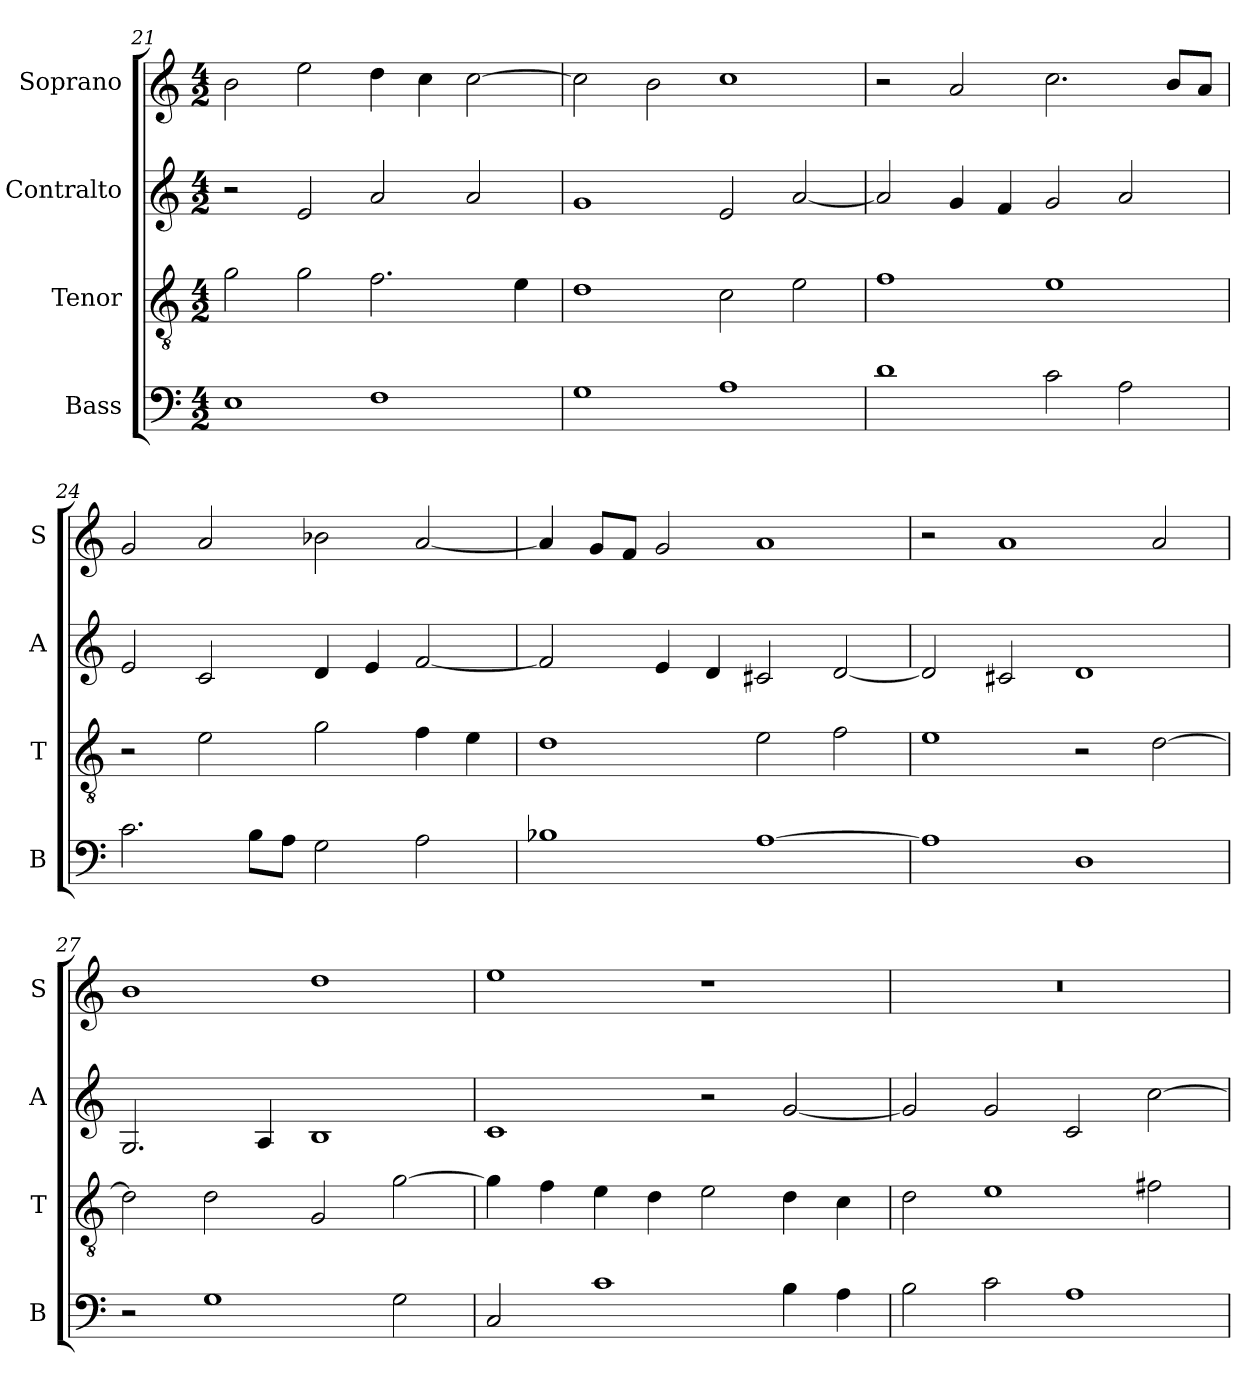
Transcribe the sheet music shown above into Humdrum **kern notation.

**kern	**kern	**kern	**kern
*part4	*part3	*part2	*part1
*staff4	*staff3	*staff2	*staff1
*I"Bass	*I"Tenor	*I"Contralto	*I"Soprano
*I'B	*I'T	*I'A	*I'S
*clefF4	*clefGv2	*clefG2	*clefG2
*k[]	*k[]	*k[]	*k[]
*G:mix	*G:mix	*G:mix	*G:mix
*M4/2	*M4/2	*M4/2	*M4/2
=21	=21	=21	=21
1E	2g	2r	2b
.	2g	2e	2ee
1F	2.f	2a	4dd
.	.	.	4cc
.	.	2a	[2cc
.	4e	.	.
=22	=22	=22	=22
1G	1d	1g	2cc]
.	.	.	2b
1A	2c	2e	1cc
.	2e	[2a	.
=23	=23	=23	=23
1d	1f	2a]	2r
.	.	4g	2a
.	.	4f	.
2c	1e	2g	2.cc
2A	.	2a	.
.	.	.	8b/L
.	.	.	8a/J
=24	=24	=24	=24
2.c	2r	2e	2g
.	2e	2c	2a
8B\L	.	.	.
8A\J	.	.	.
2G	2g	4d	2b-X
.	.	4e	.
2A	4f	[2f	[2a
.	4e	.	.
=25	=25	=25	=25
1B-X	1d	2f]	4a]
.	.	.	8g/L
.	.	.	8f/J
.	.	4e	2g
.	.	4d	.
[1A	2e	2c#X	1a
.	2f	[2d	.
=26	=26	=26	=26
1A]	1e	2d]	2r
.	.	2c#X	1a
1D	2r	1d	.
.	[2d	.	2a
=27	=27	=27	=27
2r	2d]	2.G	1b
1G	2d	.	.
.	.	4A	.
.	2G	1B	1dd
2G	[2g	.	.
=28	=28	=28	=28
2C	4g]	1c	1ee
.	4f	.	.
1c	4e	.	.
.	4d	.	.
.	2e	2r	1r
4B	4d	[2g	.
4A	4c	.	.
=29	=29	=29	=29
2B	2d	2g]	0r
2c	1e	2g	.
1A	.	2c	.
.	2f#X	[2cc	.
=	=	=	=
*-	*-	*-	*-
